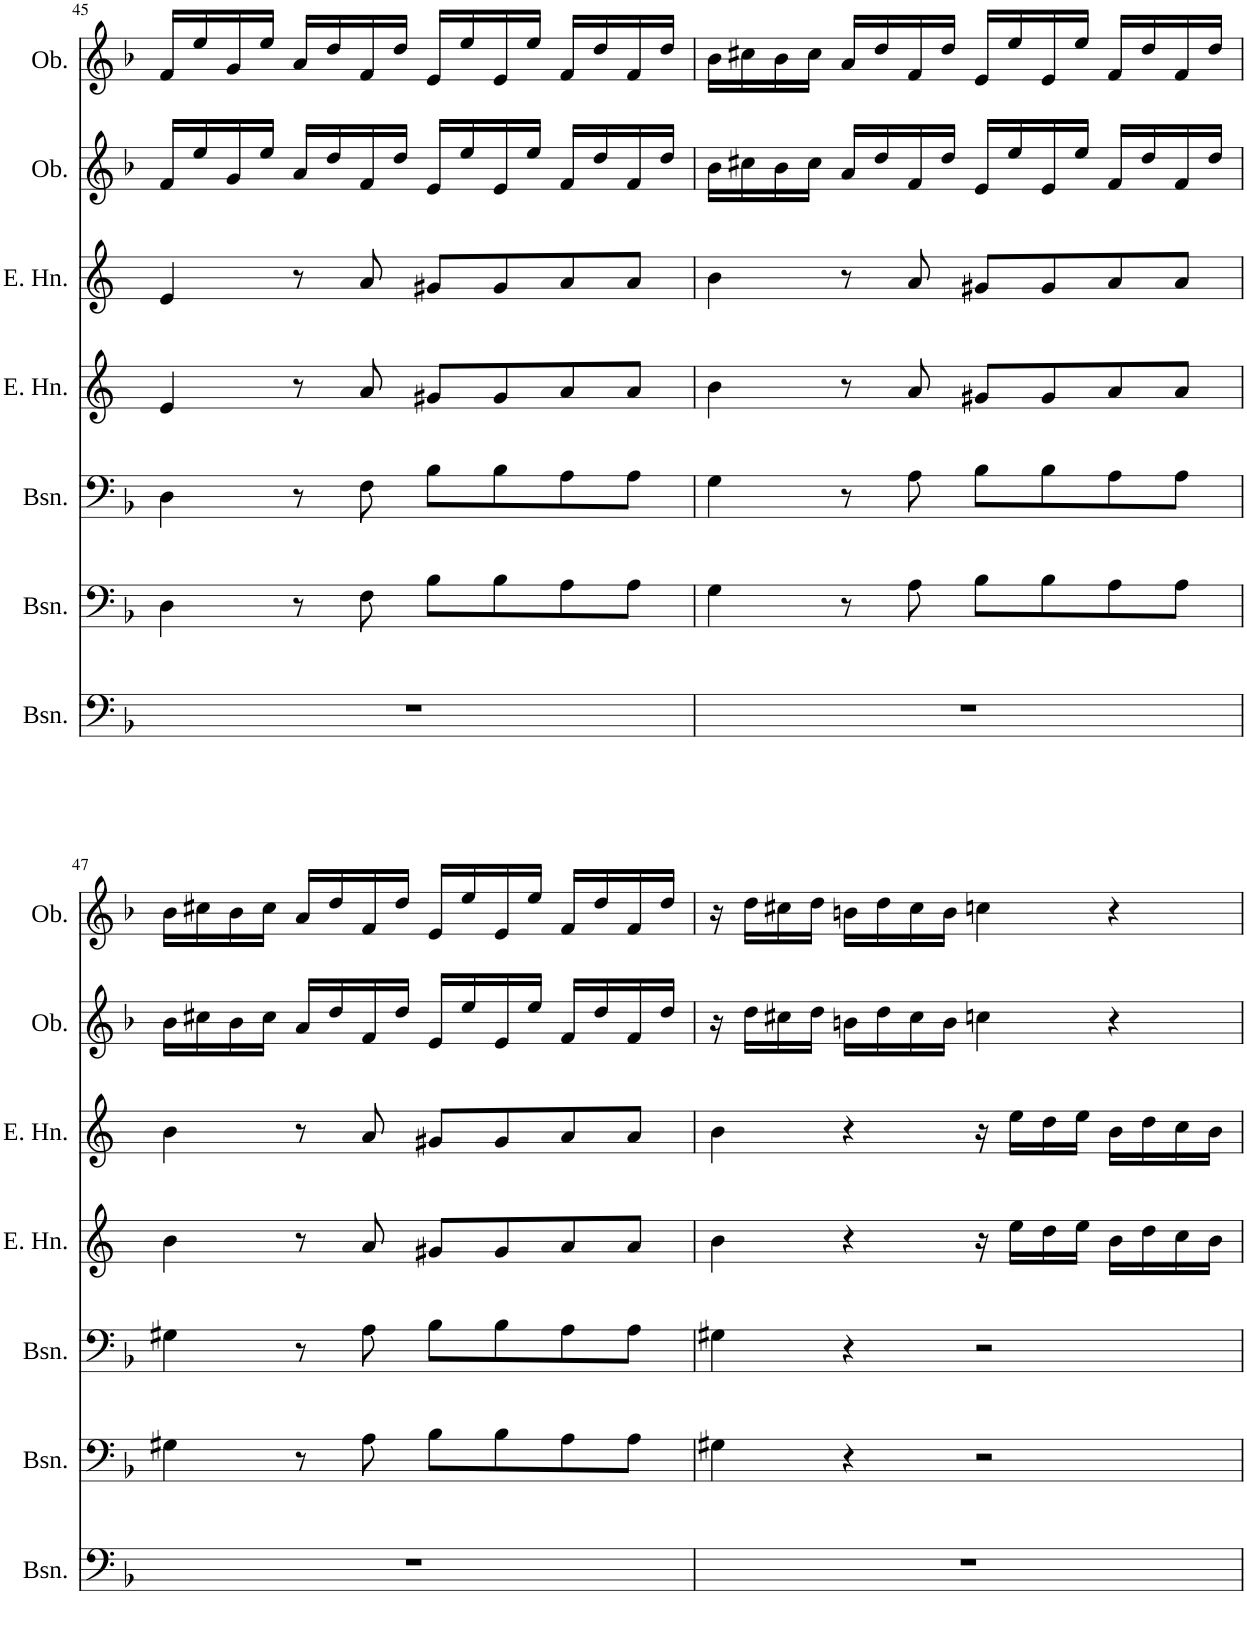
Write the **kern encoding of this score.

**kern	**kern	**kern	**kern	**kern	**kern	**kern
*part7	*part6	*part5	*part4	*part3	*part2	*part1
*staff7	*staff6	*staff5	*staff4	*staff3	*staff2	*staff1
*I"Bassoon	*I"Bassoon	*I"Bassoon	*I"English Horn	*I"English Horn	*I"Oboe	*I"Oboe
*I'Bsn.	*I'Bsn.	*I'Bsn.	*I'E. Hn.	*I'E. Hn.	*I'Ob.	*I'Ob.
!!LO:PB:g=z
*clefF4	*clefF4	*clefF4	*clefG2	*clefG2	*clefG2	*clefG2
*	*	*	*Trd4c7	*Trd4c7	*	*
*k[b-]	*k[b-]	*k[b-]	*k[]	*k[]	*k[b-]	*k[b-]
*M4/4	*M4/4	*M4/4	*M4/4	*M4/4	*M4/4	*M4/4
*met(c)	*met(c)	*met(c)	*met(c)	*met(c)	*met(c)	*met(c)
=45	=45	=45	=45	=45	=45	=45
1r	4D\	4D\	4e/	4e/	16f/LL	16f/LL
.	.	.	.	.	16ee/	16ee/
.	.	.	.	.	16g/	16g/
.	.	.	.	.	16ee/JJ	16ee/JJ
.	8r	8r	8r	8r	16a/LL	16a/LL
.	.	.	.	.	16dd/	16dd/
.	8F\	8F\	8a/	8a/	16f/	16f/
.	.	.	.	.	16dd/JJ	16dd/JJ
.	8B-\L	8B-\L	8g#X/L	8g#X/L	16e/LL	16e/LL
.	.	.	.	.	16ee/	16ee/
.	8B-\	8B-\	8g#/	8g#/	16e/	16e/
.	.	.	.	.	16ee/JJ	16ee/JJ
.	8A\	8A\	8a/	8a/	16f/LL	16f/LL
.	.	.	.	.	16dd/	16dd/
.	8A\J	8A\J	8a/J	8a/J	16f/	16f/
.	.	.	.	.	16dd/JJ	16dd/JJ
=46	=46	=46	=46	=46	=46	=46
1r	4G\	4G\	4b\	4b\	16b-\LL	16b-\LL
.	.	.	.	.	16cc#X\	16cc#X\
.	.	.	.	.	16b-\	16b-\
.	.	.	.	.	16cc#\JJ	16cc#\JJ
.	8r	8r	8r	8r	16a/LL	16a/LL
.	.	.	.	.	16dd/	16dd/
.	8A\	8A\	8a/	8a/	16f/	16f/
.	.	.	.	.	16dd/JJ	16dd/JJ
.	8B-\L	8B-\L	8g#X/L	8g#X/L	16e/LL	16e/LL
.	.	.	.	.	16ee/	16ee/
.	8B-\	8B-\	8g#/	8g#/	16e/	16e/
.	.	.	.	.	16ee/JJ	16ee/JJ
.	8A\	8A\	8a/	8a/	16f/LL	16f/LL
.	.	.	.	.	16dd/	16dd/
.	8A\J	8A\J	8a/J	8a/J	16f/	16f/
.	.	.	.	.	16dd/JJ	16dd/JJ
!!LO:LB:g=z
=47	=47	=47	=47	=47	=47	=47
1r	4G#X\	4G#X\	4b\	4b\	16b-\LL	16b-\LL
.	.	.	.	.	16cc#X\	16cc#X\
.	.	.	.	.	16b-\	16b-\
.	.	.	.	.	16cc#\JJ	16cc#\JJ
.	8r	8r	8r	8r	16a/LL	16a/LL
.	.	.	.	.	16dd/	16dd/
.	8A\	8A\	8a/	8a/	16f/	16f/
.	.	.	.	.	16dd/JJ	16dd/JJ
.	8B-\L	8B-\L	8g#X/L	8g#X/L	16e/LL	16e/LL
.	.	.	.	.	16ee/	16ee/
.	8B-\	8B-\	8g#/	8g#/	16e/	16e/
.	.	.	.	.	16ee/JJ	16ee/JJ
.	8A\	8A\	8a/	8a/	16f/LL	16f/LL
.	.	.	.	.	16dd/	16dd/
.	8A\J	8A\J	8a/J	8a/J	16f/	16f/
.	.	.	.	.	16dd/JJ	16dd/JJ
=48	=48	=48	=48	=48	=48	=48
1r	4G#X\	4G#X\	4b\	4b\	16r	16r
.	.	.	.	.	16dd\LL	16dd\LL
.	.	.	.	.	16cc#X\	16cc#X\
.	.	.	.	.	16dd\JJ	16dd\JJ
.	4r	4r	4r	4r	16bn\LL	16bn\LL
.	.	.	.	.	16dd\	16dd\
.	.	.	.	.	16cc#\	16cc#\
.	.	.	.	.	16b\JJ	16b\JJ
.	2r	2r	16r	16r	4ccn\	4ccn\
.	.	.	16ee\LL	16ee\LL	.	.
.	.	.	16dd\	16dd\	.	.
.	.	.	16ee\JJ	16ee\JJ	.	.
.	.	.	16b\LL	16b\LL	4r	4r
.	.	.	16dd\	16dd\	.	.
.	.	.	16cc\	16cc\	.	.
.	.	.	16b\JJ	16b\JJ	.	.
=	=	=	=	=	=	=
*-	*-	*-	*-	*-	*-	*-
